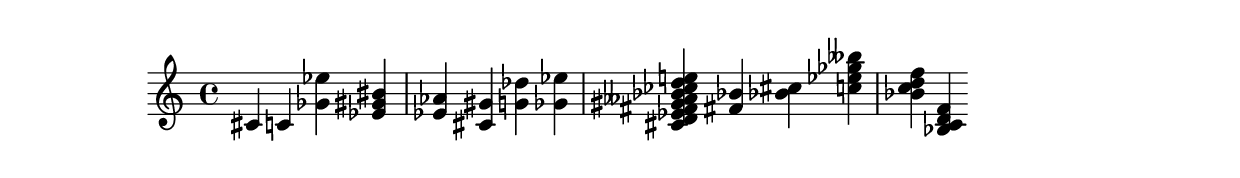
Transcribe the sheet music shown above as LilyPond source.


\version "2.3.22"

\header {

    texidoc ="Accidentals are placed as closely as possible.
Accidentals in corresponding octaves are aligned.
The top accidental should be nearest to the chord. The
flats in a sixth should be staggered.  "
    
}


\score {
     \context Voice \relative c'
    {
	cis4
	c4
	\transpose c c' {
	    <ges es'>
	    <bis es gis>4
	    <es! as!>
	    <gis! cis!>
	    <g! des'>
	    <ges! es'!>
	}    
	<cis d es fis gis ases bes ces d e! >4
	<bes'! fis!>     
	<bes! cis!>
	<c! es ges beses>
	<bes! c d f >    
	<bes,! c d f >
    }
    \layout {
	raggedright = ##t
    }

}


